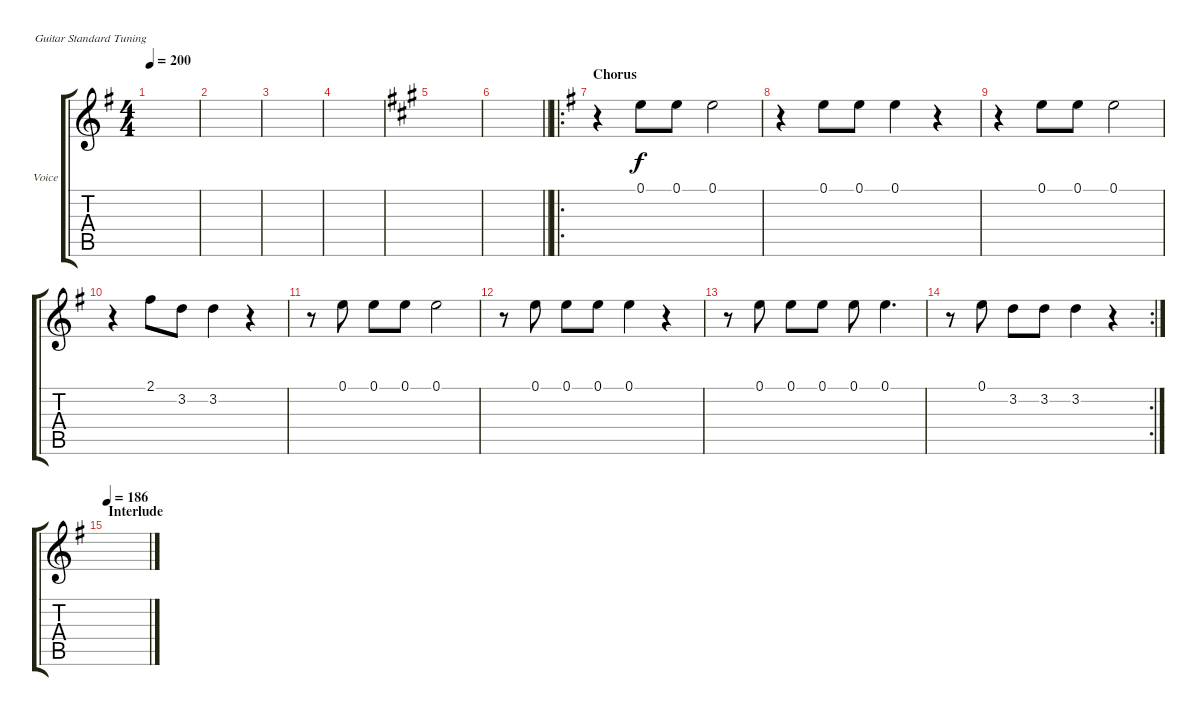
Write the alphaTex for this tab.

\bracketExtendMode groupsimilarinstruments
\firstSystemTrackNameOrientation horizontal
\otherSystemsTrackNameOrientation horizontal
\track ("Voice" "Voice") {mute instrument acousticguitarsteel}
\staff {score tabs}
\tuning (E4 B3 G3 D3 A2 E2)
\ts (4 4)
\tempo 200
\clef g2
\scale
0.333333
\ks g
|
\scale
0.333333 |
\scale
0.333333 |
\scale
0.333333 |
\scale
0.383117
\ks a
|
\scale
0.201299
\barLineRight lightlight
|
\ro
\section ("" "Chorus")
\scale
0.415584
\ks g
r.4 0.1.8 0.1.8 0.1.2 |
\scale
0.333333 r.4 0.1.8 0.1.8 0.1.4 r.4 |
\scale
0.333333 r.4 0.1.8 0.1.8 0.1.2 |
\scale
0.333333 r.4 2.1.8 3.2.8 3.2.4 r.4 |
\scale
0.333333 r.8 0.1.8 0.1.8 0.1.8 0.1.2 |
\scale
0.333333 r.8 0.1.8 0.1.8 0.1.8 0.1.4 r.4 |
\scale
0.333333 r.8 0.1.8 0.1.8 0.1.8 0.1.8 0.1.4{d} |
\rc 2
\scale
0.354167 r.8 0.1.8{lyrics (0 "") lyrics (1 "") lyrics (2 "") lyrics (3 "") lyrics (4 "")} 3.2.8{lyrics (0 "") lyrics (1 "") lyrics (2 "") lyrics (3 "") lyrics (4 "")} 3.2.8{lyrics (0 "") lyrics (1 "") lyrics (2 "") lyrics (3 "") lyrics (4 "")} 3.2.4{lyrics (0 "") lyrics (1 "") lyrics (2 "") lyrics (3 "") lyrics (4 "")} r.4 |
\section ("" "Interlude")
\tempo 186
\scale
0.322917 |
\scale
0.322917
